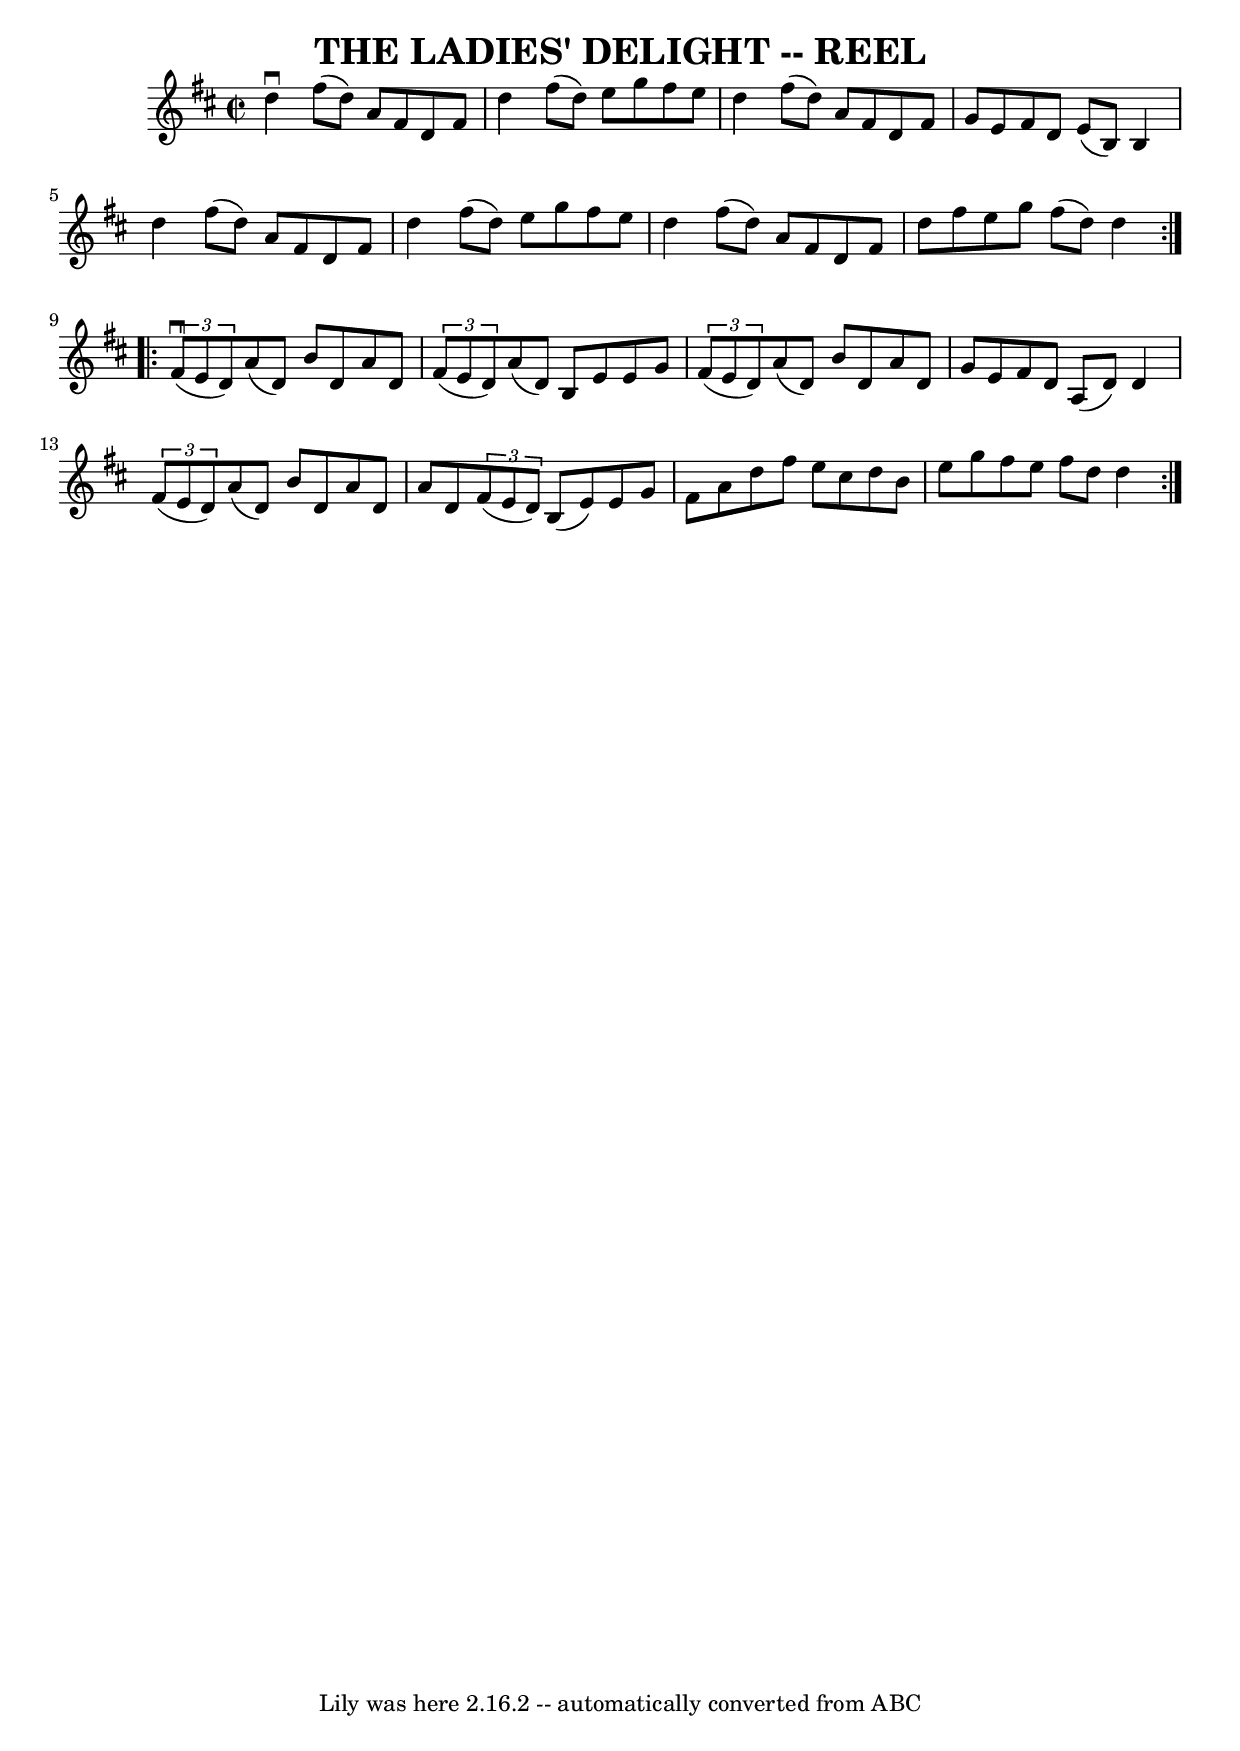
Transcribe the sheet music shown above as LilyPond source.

\version "2.16.2"
\include "Mammoth.ily"
\header {
  %% book = "Ryan's Mammoth Collection of Fiddle Tunes"
  crossRefNumber = "1"
  footnotes = ""
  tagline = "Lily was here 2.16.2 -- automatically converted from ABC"
  title = "THE LADIES' DELIGHT -- REEL"

}
voicedefault =  {


  \override Staff.TimeSignature #'style = #'C
  \time 2/2 
  \key d \major
  
  \repeat volta 2 {
    d''4^\downbow fis''8 (d''8 
    ) a'8 fis'8 d'8 fis'8    |
    d''4 fis''8 (d''8)   
    e''8 g''8 fis''8 e''8    |
    d''4 fis''8 (d''8) a'8  
    fis'8 d'8 fis'8    |
    g'8 e'8 fis'8 d'8 e'8 (b8  -) b4        |
    d''4 fis''8 (d''8) a'8 fis'8 d'8    
    fis'8    |
    d''4 fis''8 (d''8) e''8 g''8 fis''8    
    e''8    |
    d''4 fis''8 (d''8) a'8 fis'8 d'8 fis'8   
    |
    d''8 fis''8 e''8 g''8 fis''8 (d''8) d''4    
  }   
  
  \repeat volta 2 {
    \times 2/3 { fis'8 (^\downbow e'8 d'8) 
	       } a'8 
    (d'8) b'8 d'8 a'8 d'8    |
    \times 2/3 { fis'8 (
		 e'8 d'8) 
	       } a'8 (d'8) b8 e'8 e'8 g'8    |
    
    \times 2/3 { fis'8 (e'8 d'8) 
	       } a'8 (d'8) b'8 d'8 a'8 
    d'8    |
    g'8 e'8 fis'8 d'8 a8 (d'8) d'4        
    |
    \times 2/3 { fis'8 (e'8 d'8) 
	       } a'8 (d'8) b'8    
    d'8 a'8 d'8    |
    a'8 d'8    \times 2/3 { fis'8 (e'8    
			    d'8) 
			  } b8 (e'8) e'8 g'8    |
    fis'8 a'8 d''8    
    fis''8 e''8 cis''8 d''8 b'8    |
    e''8 g''8 fis''8    
    e''8 fis''8 d''8 d''4    
  }   

}

\score{
  <<

    \context Staff="default"
    {
      \voicedefault 
      
    }

  >>
  \layout {
    
  }
  \midi {
  }

}
